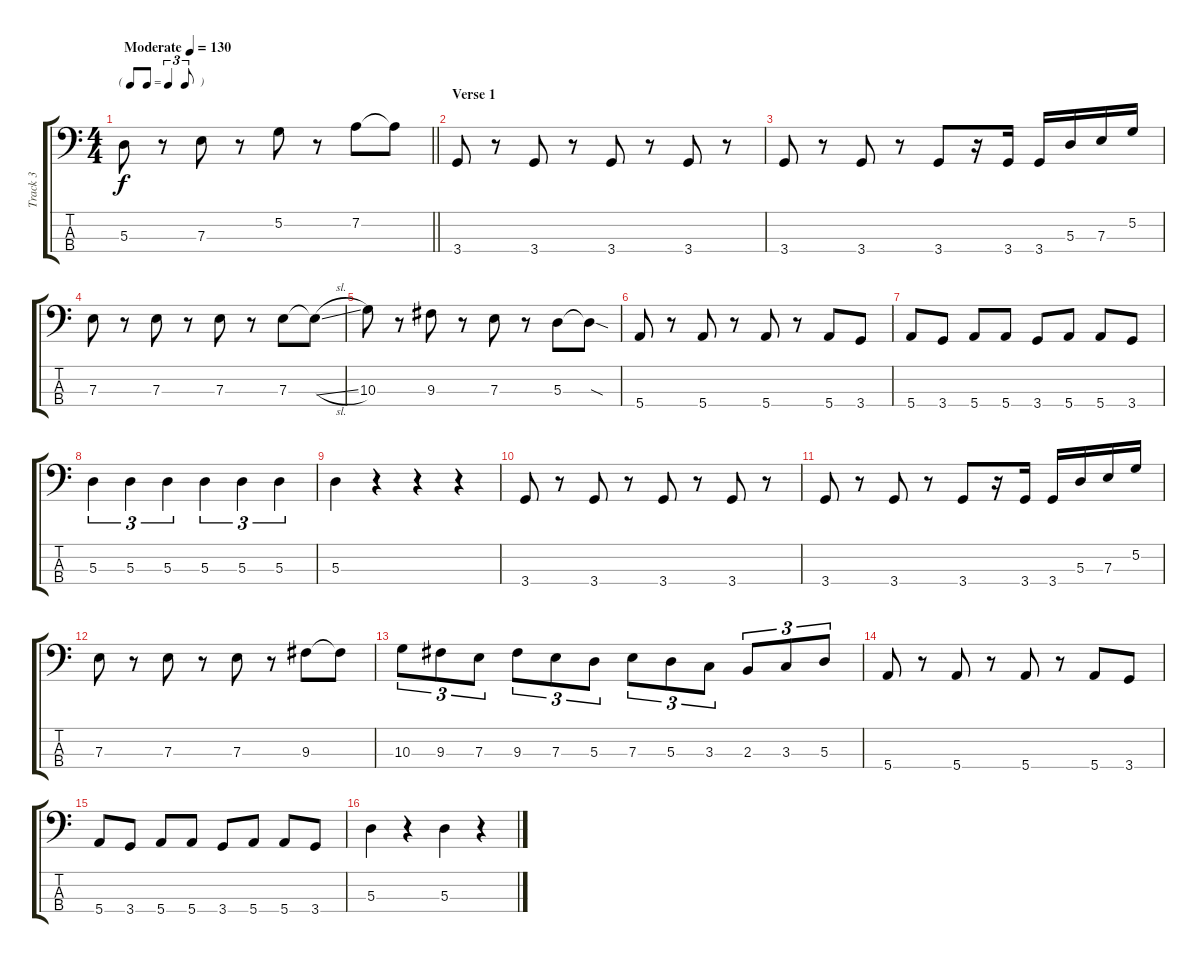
\track ("Track 3" "Track 3") {instrument electricbassfinger}
\staff {score tabs}
\tuning (G2 D2 A1 E1) {hide}
\ts (4 4)
\tf triplet8th
\tempo (130 "Moderate")
\clef f4
\barLineRight lightlight
\ks c
5.3.8{dy f instrument electricbassfinger} r.8 7.3.8 r.8 5.2.8 r.8 7.2.8 7.2{t}.8 |
\section ("" "Verse 1")
3.4.8 r.8 3.4.8 r.8 3.4.8 r.8 3.4.8 r.8 |
3.4.8 r.8 3.4.8 r.8 3.4.8 r.16 3.4.16 3.4.16 5.3.16 7.3.16 5.2.16 |
7.3.8 r.8 7.3.8 r.8 7.3.8 r.8 7.3.8 7.3{sl t}.8 |
10.3.8 r.8 9.3.8 r.8 7.3.8 r.8 5.3.8 5.3{sod t}.8 |
5.4.8 r.8 5.4.8 r.8 5.4.8 r.8 5.4.8 3.4.8 |
5.4.8 3.4.8 5.4.8 5.4.8 3.4.8 5.4.8 5.4.8 3.4.8 |
5.3.4{tu (3 2)} 5.3.4{tu (3 2)} 5.3.4{tu (3 2)} 5.3.4{tu (3 2)} 5.3.4{tu (3 2)} 5.3.4{tu (3 2)} |
5.3.4 r.4 r.4 r.4 |
3.4.8 r.8 3.4.8 r.8 3.4.8 r.8 3.4.8 r.8 |
3.4.8 r.8 3.4.8 r.8 3.4.8 r.16 3.4.16 3.4.16 5.3.16 7.3.16 5.2.16 |
7.3.8 r.8 7.3.8 r.8 7.3.8 r.8 9.3.8 9.3{t}.8 |
10.3.8{tu (3 2)} 9.3.8{tu (3 2)} 7.3.8{tu (3 2)} 9.3.8{tu (3 2)} 7.3.8{tu (3 2)} 5.3.8{tu (3 2)} 7.3.8{tu (3 2)} 5.3.8{tu (3 2)} 3.3.8{tu (3 2)} 2.3.8{tu (3 2)} 3.3.8{tu (3 2)} 5.3.8{tu (3 2)} |
5.4.8 r.8 5.4.8 r.8 5.4.8 r.8 5.4.8 3.4.8 |
5.4.8 3.4.8 5.4.8 5.4.8 3.4.8 5.4.8 5.4.8 3.4.8 |
5.3.4 r.4 5.3.4 r.4
